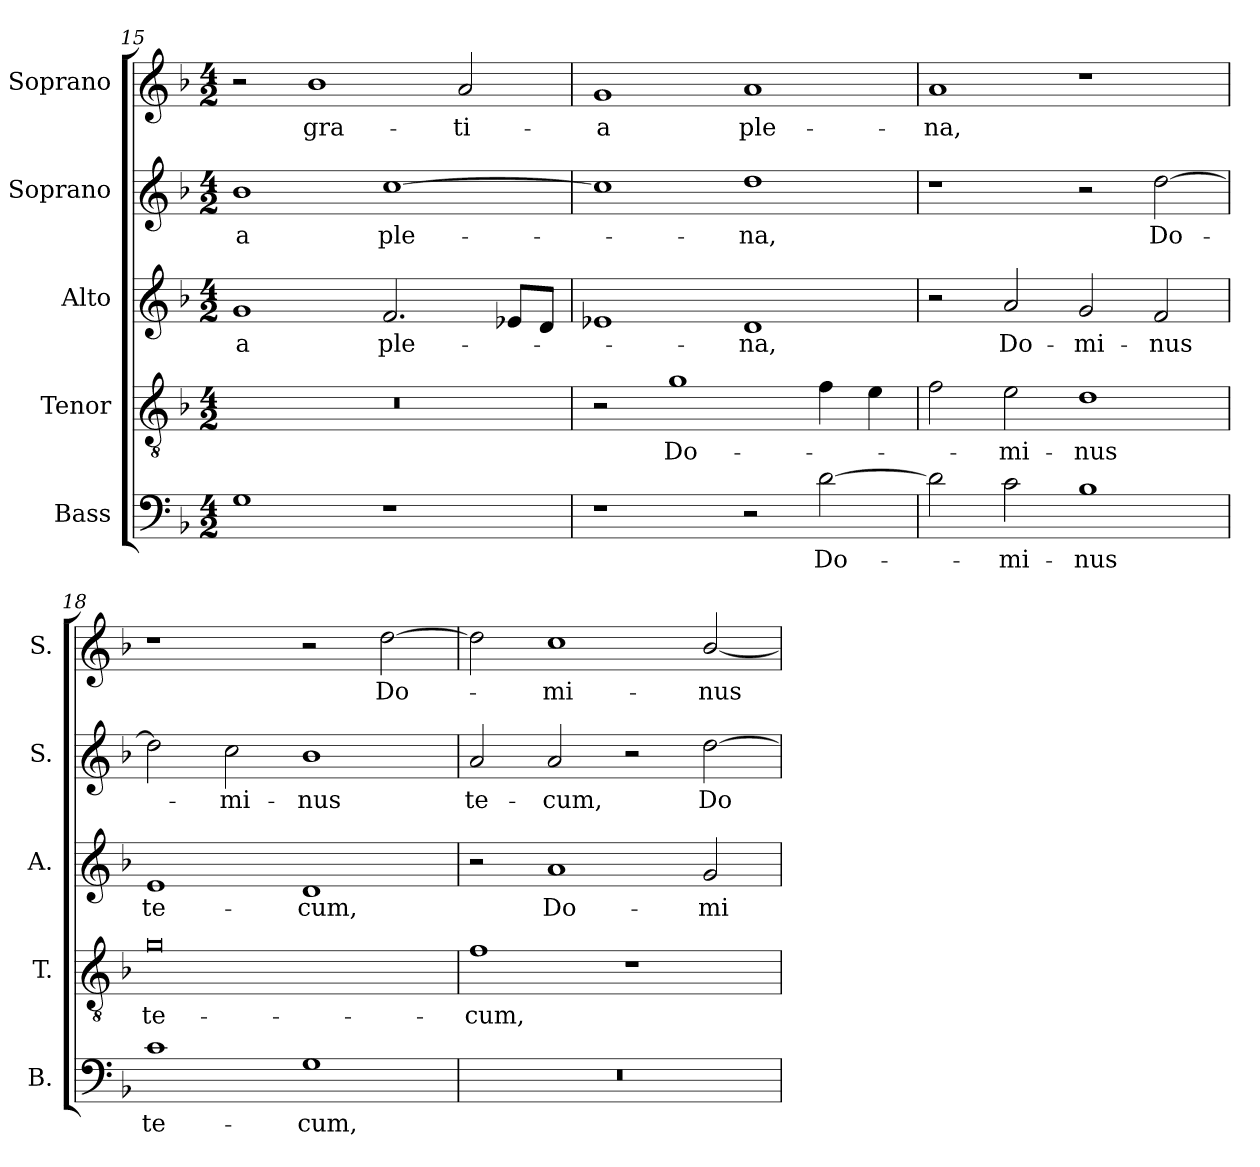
**kern	**text	**kern	**text	**kern	**text	**kern	**text	**kern	**text
*part5	*part5	*part4	*part4	*part3	*part3	*part2	*part2	*part1	*part1
*staff5	*staff5	*staff4	*staff4	*staff3	*staff3	*staff2	*staff2	*staff1	*staff1
*I"Bass	*	*I"Tenor	*	*I"Alto	*	*I"Soprano	*	*I"Soprano	*
*I'B.	*	*I'T.	*	*I'A.	*	*I'S.	*	*I'S.	*
*clefF4	*	*clefGv2	*	*clefG2	*	*clefG2	*	*clefG2	*
*	*	*ITrd7c12	*	*	*	*	*	*	*
*k[b-]	*	*k[b-]	*	*k[b-]	*	*k[b-]	*	*k[b-]	*
*F:	*	*F:	*	*F:	*	*F:	*	*F:	*
*M4/2	*	*M4/2	*	*M4/2	*	*M4/2	*	*M4/2	*
=15	=15	=15	=15	=15	=15	=15	=15	=15	=15
!	!	!LO:N:vis=1	!	!	!	!	!	!	!
!	!	!	!	!	!LO:LY:b:color=#000000	!	!	!	!
!	!	!	!	!	!	!	!LO:LY:b:color=#000000	!	!
1Gi	.	0r	.	1gi	-a	1b-i	-a	2r	.
!	!	!	!	!	!	!	!	!	!LO:LY:b:color=#000000
.	.	.	.	.	.	.	.	1b-i	gra-
!	!	!	!	!	!LO:LY:b:color=#000000	!	!	!	!
!	!	!	!	!	!	!	!LO:LY:b:color=#000000	!	!
1r	.	.	.	2.fi/	ple-	[1cci	ple-	.	.
!	!	!	!	!	!	!	!	!	!LO:LY:b:color=#000000
.	.	.	.	.	.	.	.	2ai/	-ti-
.	.	.	.	8e-Xi/L	.	.	.	.	.
.	.	.	.	8di/J	.	.	.	.	.
=16	=16	=16	=16	=16	=16	=16	=16	=16	=16
!	!	!	!	!	!	!	!	!	!LO:LY:b:color=#000000
1r	.	2r	.	1e-Xi	.	1cci]	.	1gi	-a
!	!	!	!LO:LY:b:color=#000000	!	!	!	!	!	!
.	.	1Gi	Do-	.	.	.	.	.	.
!	!	!	!	!	!LO:LY:b:color=#000000	!	!	!	!
!	!	!	!	!	!	!	!LO:LY:b:color=#000000	!	!
!	!	!	!	!	!	!	!	!	!LO:LY:b:color=#000000
2r	.	.	.	1di	-na,	1ddi	-na,	1ai	ple-
!	!LO:LY:b:color=#000000	!	!	!	!	!	!	!	!
[2di\	Do-	4Fi\	.	.	.	.	.	.	.
.	.	4Ei\	.	.	.	.	.	.	.
=17	=17	=17	=17	=17	=17	=17	=17	=17	=17
!	!	!	!	!	!	!	!	!	!LO:LY:b:color=#000000
2di\]	.	2Fi\	.	2r	.	1r	.	1ai	-na,
!	!LO:LY:b:color=#000000	!	!	!	!	!	!	!	!
!	!	!	!LO:LY:b:color=#000000	!	!	!	!	!	!
!	!	!	!	!	!LO:LY:b:color=#000000	!	!	!	!
2ci\	-mi-	2Ei\	-mi-	2ai/	Do-	.	.	.	.
!	!LO:LY:b:color=#000000	!	!	!	!	!	!	!	!
!	!	!	!LO:LY:b:color=#000000	!	!	!	!	!	!
!	!	!	!	!	!LO:LY:b:color=#000000	!	!	!	!
1B-i	-nus	1Di	-nus	2gi/	-mi-	2r	.	1r	.
!	!	!	!	!	!LO:LY:b:color=#000000	!	!	!	!
!	!	!	!	!	!	!	!LO:LY:b:color=#000000	!	!
.	.	.	.	2fi/	-nus	[2ddi\	Do-	.	.
=18	=18	=18	=18	=18	=18	=18	=18	=18	=18
!	!LO:LY:b:color=#000000	!	!	!	!	!	!	!	!
!	!	!	!LO:LY:b:color=#000000	!	!	!	!	!	!
!	!	!	!	!	!LO:LY:b:color=#000000	!	!	!	!
1ci	te-	0Gi	te-	1ei	te-	2ddi\]	.	1r	.
!	!	!	!	!	!	!	!LO:LY:b:color=#000000	!	!
.	.	.	.	.	.	2cci\	-mi-	.	.
!	!LO:LY:b:color=#000000	!	!	!	!	!	!	!	!
!	!	!	!	!	!LO:LY:b:color=#000000	!	!	!	!
!	!	!	!	!	!	!	!LO:LY:b:color=#000000	!	!
1Gi	-cum,	.	.	1di	-cum,	1b-i	-nus	2r	.
!	!	!	!	!	!	!	!	!	!LO:LY:b:color=#000000
.	.	.	.	.	.	.	.	[2ddi\	Do-
!!LO:PB:g=z
=19	=19	=19	=19	=19	=19	=19	=19	=19	=19
!LO:N:vis=1	!	!	!	!	!	!	!	!	!
!	!	!	!LO:LY:b:color=#000000	!	!	!	!	!	!
!	!	!	!	!	!	!	!LO:LY:b:color=#000000	!	!
0r	.	1Fi	-cum,	2r	.	2ai/	te-	2ddi\]	.
!	!	!	!	!	!LO:LY:b:color=#000000	!	!	!	!
!	!	!	!	!	!	!	!LO:LY:b:color=#000000	!	!
!	!	!	!	!	!	!	!	!	!LO:LY:b:color=#000000
.	.	.	.	1ai	Do-	2ai/	-cum,	1cci	-mi-
.	.	1r	.	.	.	2r	.	.	.
!	!	!	!	!	!LO:LY:b:color=#000000	!	!	!	!
!	!	!	!	!	!	!	!LO:LY:b:color=#000000	!	!
!	!	!	!	!	!	!	!	!	!LO:LY:b:color=#000000
.	.	.	.	2gi/	-mi-	[2ddi\	Do-	[2b-i/	-nus
=	=	=	=	=	=	=	=	=	=
*-	*-	*-	*-	*-	*-	*-	*-	*-	*-
